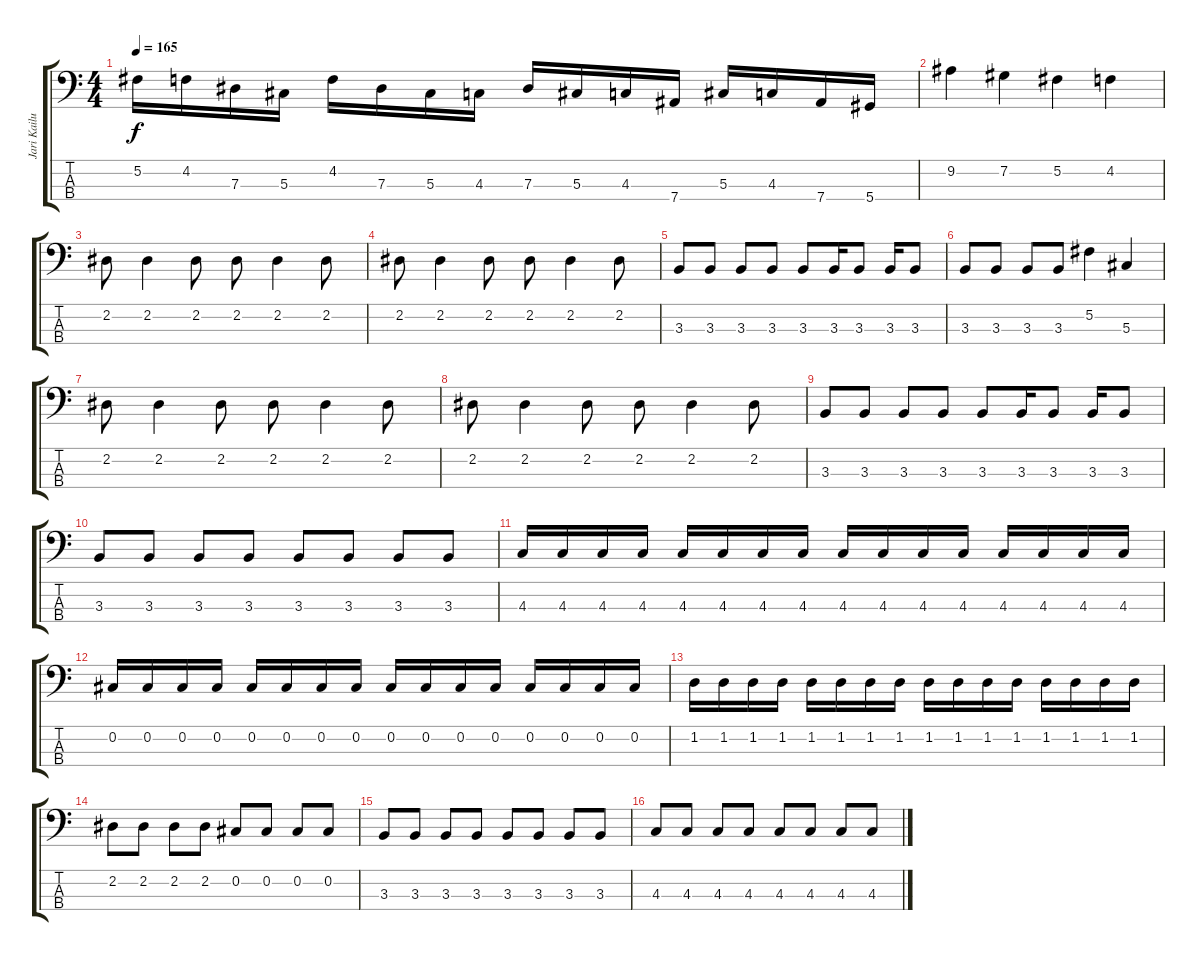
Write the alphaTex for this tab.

\track ("Jari Kailunannen" "Jari Kailu") {instrument electricbassfinger}
\staff {score tabs}
\tuning (Gb2 Db2 Ab1 Eb1) {hide}
\ts (4 4)
\tempo 165
\clef f4
\ks c
5.2.16{dy f} 4.2.16 7.3.16 5.3.16 4.2.16 7.3.16 5.3.16 4.3.16 7.3.16 5.3.16 4.3.16 7.4.16 5.3.16 4.3.16 7.4.16 5.4.16 |
9.2.4 7.2.4 5.2.4 4.2.4 |
2.2.8 2.2.4 2.2.8 2.2.8 2.2.4 2.2.8 |
2.2.8 2.2.4 2.2.8 2.2.8 2.2.4 2.2.8 |
3.3.8 3.3.8 3.3.8 3.3.8 3.3.8 3.3.16 3.3.8 3.3.16 3.3.8 |
3.3.8 3.3.8 3.3.8 3.3.8 5.2.4 5.3.4 |
2.2.8 2.2.4 2.2.8 2.2.8 2.2.4 2.2.8 |
2.2.8 2.2.4 2.2.8 2.2.8 2.2.4 2.2.8 |
3.3.8 3.3.8 3.3.8 3.3.8 3.3.8 3.3.16 3.3.8 3.3.16 3.3.8 |
3.3.8 3.3.8 3.3.8 3.3.8 3.3.8 3.3.8 3.3.8 3.3.8 |
4.3.16 4.3.16 4.3.16 4.3.16 4.3.16 4.3.16 4.3.16 4.3.16 4.3.16 4.3.16 4.3.16 4.3.16 4.3.16 4.3.16 4.3.16 4.3.16 |
0.2.16 0.2.16 0.2.16 0.2.16 0.2.16 0.2.16 0.2.16 0.2.16 0.2.16 0.2.16 0.2.16 0.2.16 0.2.16 0.2.16 0.2.16 0.2.16 |
1.2.16 1.2.16 1.2.16 1.2.16 1.2.16 1.2.16 1.2.16 1.2.16 1.2.16 1.2.16 1.2.16 1.2.16 1.2.16 1.2.16 1.2.16 1.2.16 |
2.2.8 2.2.8 2.2.8 2.2.8 0.2.8 0.2.8 0.2.8 0.2.8 |
3.3.8 3.3.8 3.3.8 3.3.8 3.3.8 3.3.8 3.3.8 3.3.8 |
4.3.8 4.3.8 4.3.8 4.3.8 4.3.8 4.3.8 4.3.8 4.3.8
